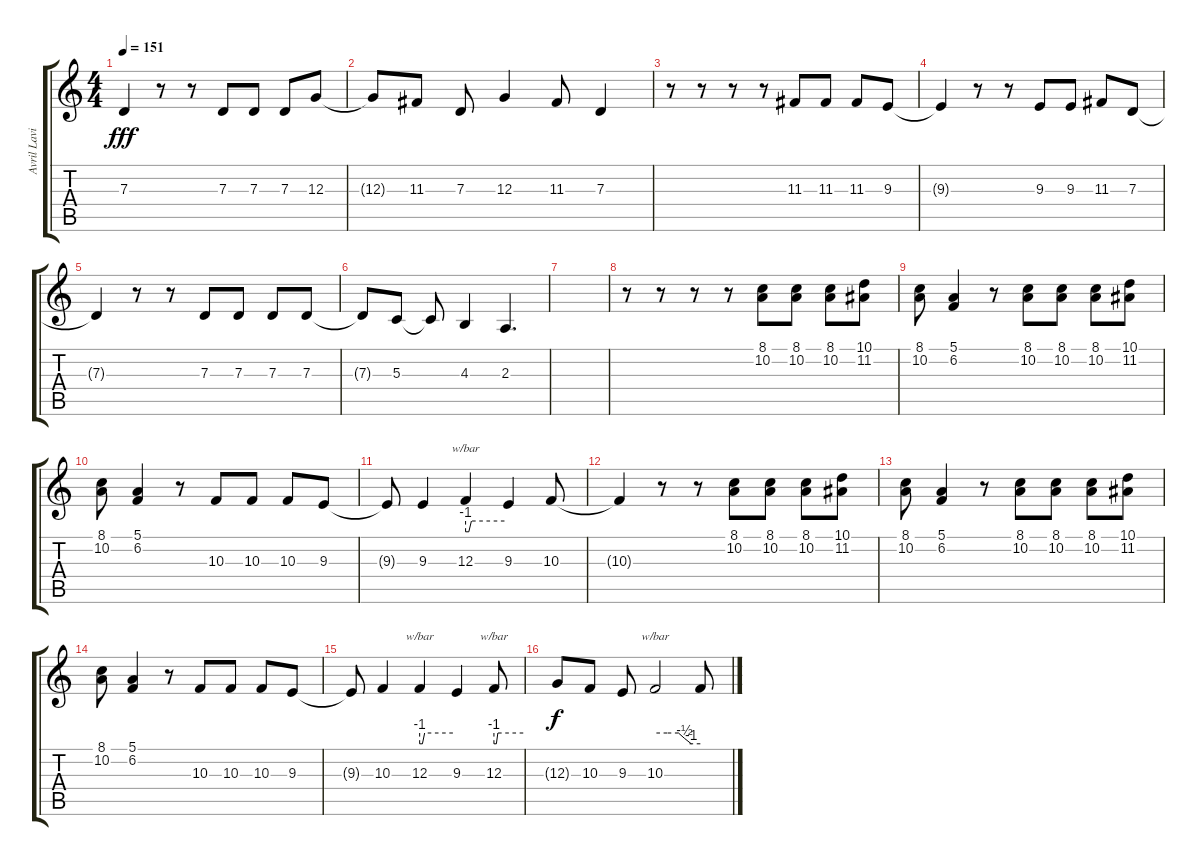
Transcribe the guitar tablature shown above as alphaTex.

\track ("Avril Lavigne" "Avril Lavi") {instrument synthbrass1}
\staff {score tabs}
\tuning (E4 B3 G3 D3 A2 E2) {hide}
\ts (4 4)
\tempo 151
\clef g2
\ks c
7.3{t}.4{dy fff} r.8 r.8 7.3.8 7.3.8 7.3.8 12.3.8 |
12.3{t}.8 11.3.8 7.3.8 12.3.4 11.3.8 7.3.4 |
r.8 r.8 r.8 r.8 11.3.8 11.3.8 11.3.8 9.3.8 |
9.3{t}.4 r.8 r.8 9.3.8 9.3.8 11.3.8 7.3.8 |
7.3{t}.4 r.8 r.8 7.3.8 7.3.8 7.3.8 7.3.8 |
7.3{t}.8 5.3.8 5.3{t}.8 4.3.4 2.3.4{d} |
|
r.8 r.8 r.8 r.8 (8.1 10.2).8 (8.1 10.2).8 (8.1 10.2).8 (10.1 11.2).8 |
(8.1 10.2).8 (5.1 6.2).4 r.8 (8.1 10.2).8 (8.1 10.2).8 (8.1 10.2).8 (10.1 11.2).8 |
(8.1 10.2).8 (5.1 6.2).4 r.8 10.3.8 10.3.8 10.3.8 9.3.8 |
9.3{t}.8 9.3.4 12.3.4{tbe (custom default 0 -4 5 -4 9 0 60 0)} 9.3.4 10.3.8 |
10.3{t}.4 r.8 r.8 (8.1 10.2).8 (8.1 10.2).8 (8.1 10.2).8 (10.1 11.2).8 |
(8.1 10.2).8 (5.1 6.2).4 r.8 (8.1 10.2).8 (8.1 10.2).8 (8.1 10.2).8 (10.1 11.2).8 |
(8.1 10.2).8 (5.1 6.2).4 r.8 10.3.8 10.3.8 10.3.8 9.3.8 |
9.3{t}.8 10.3.4 12.3.4{tbe (custom default 0 -4 5 -4 9 0 60 0)} 9.3.4 12.3.8{tbe (custom default 0 -4 5 -4 8 0 60 0)} |
12.3{t}.8{dy f} 10.3.8 9.3.8 10.3.2{tbe (custom default 0 0 16 0 31 0 39 -2 48 -4 60 -4)} 10.3{t}.8
